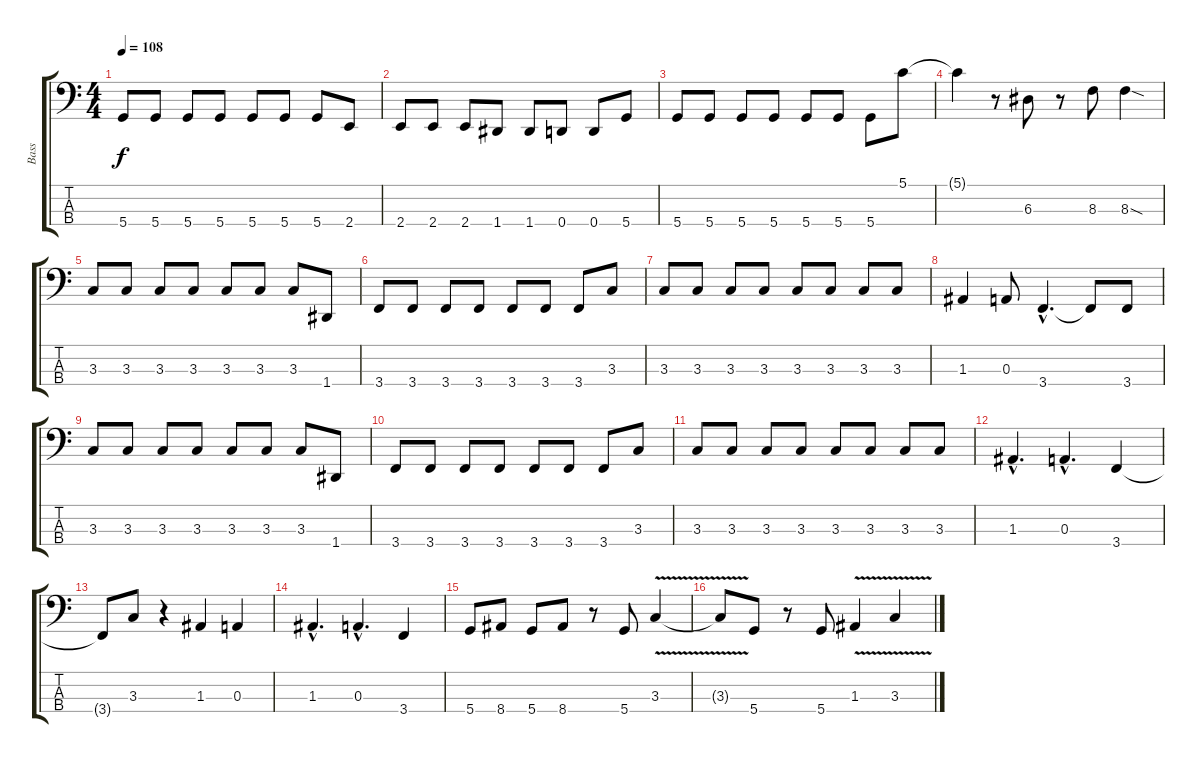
\track ("Bass" "Bass") {instrument electricbassfinger}
\staff {score tabs}
\tuning (G2 D2 A1 D1) {hide}
\ts (4 4)
\tempo 108
\clef f4
\ks c
5.4.8{dy f} 5.4.8 5.4.8 5.4.8 5.4.8 5.4.8 5.4.8 2.4.8 |
2.4.8 2.4.8 2.4.8 1.4.8 1.4.8 0.4.8 0.4.8 5.4.8 |
5.4.8 5.4.8 5.4.8 5.4.8 5.4.8 5.4.8 5.4.8 5.1.8 |
5.1{t}.4 r.8 6.3.8 r.8 8.3.8 8.3{sod}.4 |
3.3.8 3.3.8 3.3.8 3.3.8 3.3.8 3.3.8 3.3.8 1.4.8 |
3.4.8 3.4.8 3.4.8 3.4.8 3.4.8 3.4.8 3.4.8 3.3.8 |
3.3.8 3.3.8 3.3.8 3.3.8 3.3.8 3.3.8 3.3.8 3.3.8 |
1.3.4 0.3.8 3.4{hac}.4{d} 3.4{t}.8 3.4.8 |
3.3.8 3.3.8 3.3.8 3.3.8 3.3.8 3.3.8 3.3.8 1.4.8 |
3.4.8 3.4.8 3.4.8 3.4.8 3.4.8 3.4.8 3.4.8 3.3.8 |
3.3.8 3.3.8 3.3.8 3.3.8 3.3.8 3.3.8 3.3.8 3.3.8 |
1.3{hac}.4{d} 0.3{hac}.4{d} 3.4.4 |
3.4{t}.8 3.3.8 r.4 1.3.4 0.3.4 |
1.3{hac}.4{d} 0.3{hac}.4{d} 3.4.4 |
5.4.8 8.4.8 5.4.8 8.4.8 r.8 5.4.8 3.3{v}.4 |
3.3{t}.8 5.4.8 r.8 5.4.8 1.3{v}.4 3.3{v}.4
